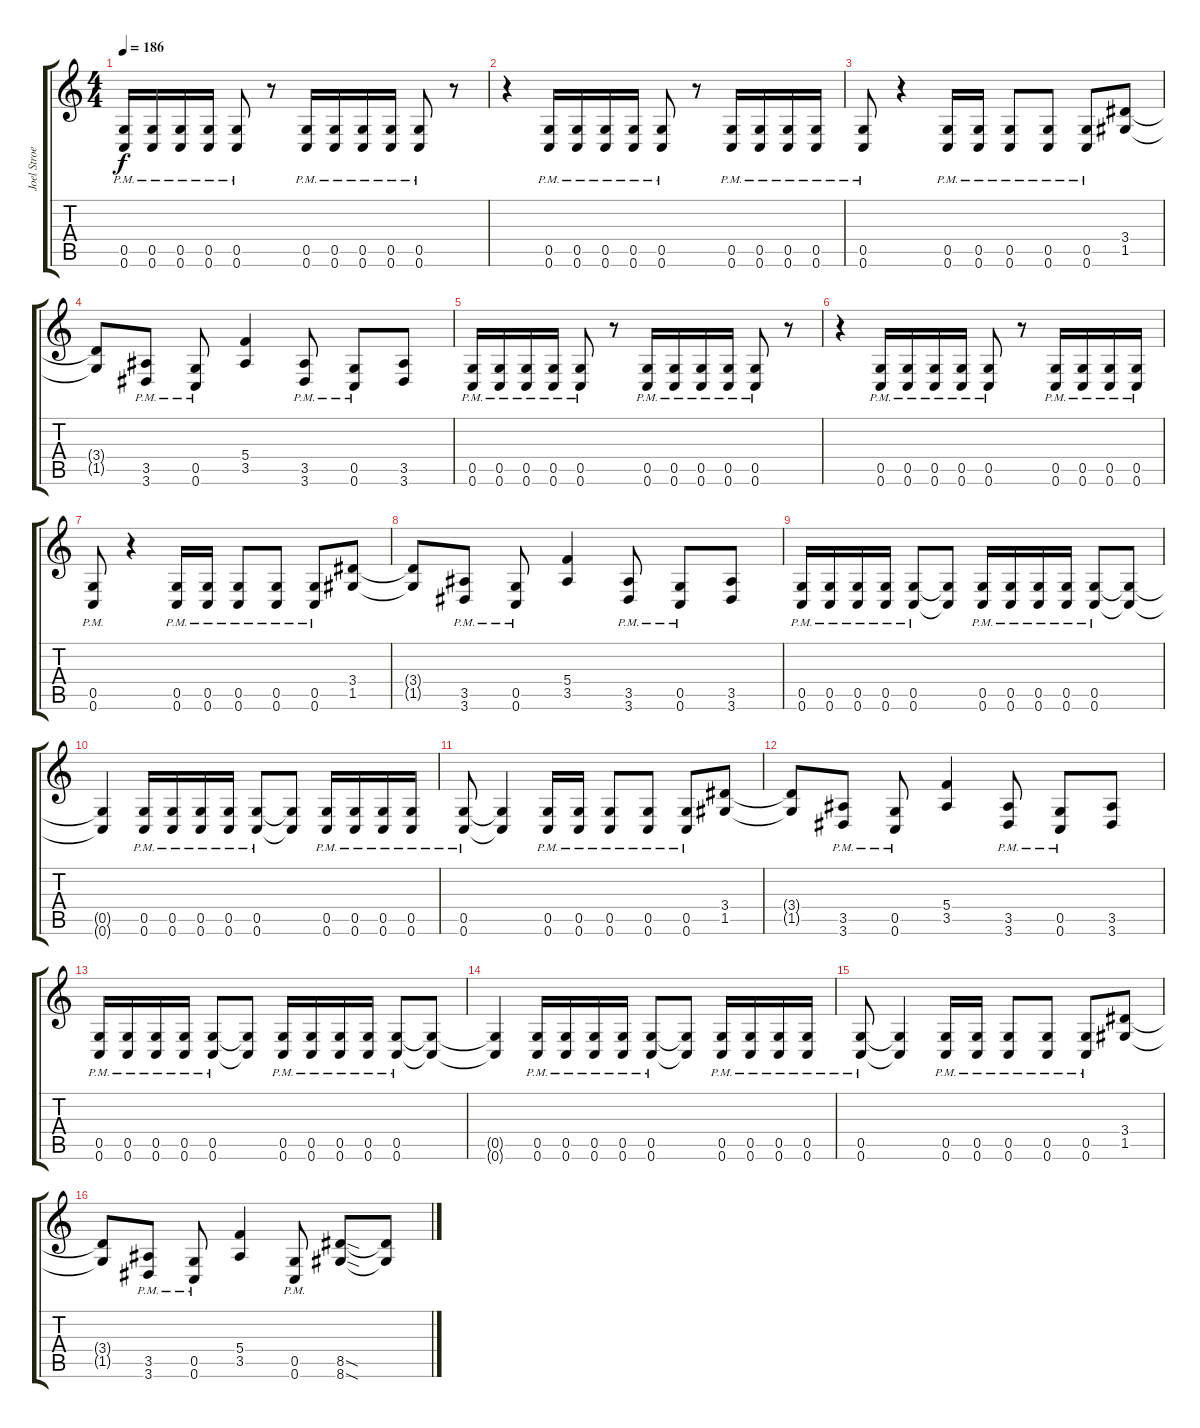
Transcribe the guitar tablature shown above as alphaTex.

\track ("Joel Stroetzel" "Joel Stroe") {instrument distortionguitar}
\staff {score tabs}
\tuning (D4 A3 F3 C3 G2 C2) {hide}
\ts (4 4)
\tempo 186
\clef g2
\ks c
(0.5{pm} 0.6{pm}).16{dy f} (0.5{pm} 0.6{pm}).16 (0.5{pm} 0.6{pm}).16 (0.5{pm} 0.6{pm}).16 (0.5{pm} 0.6{pm}).8 r.8 (0.5{pm} 0.6{pm}).16 (0.5{pm} 0.6{pm}).16 (0.5{pm} 0.6{pm}).16 (0.5{pm} 0.6{pm}).16 (0.5{pm} 0.6{pm}).8 r.8 |
r.4 (0.5{pm} 0.6{pm}).16 (0.5{pm} 0.6{pm}).16 (0.5{pm} 0.6{pm}).16 (0.5{pm} 0.6{pm}).16 (0.5{pm} 0.6{pm}).8 r.8 (0.5{pm} 0.6{pm}).16 (0.5{pm} 0.6{pm}).16 (0.5{pm} 0.6{pm}).16 (0.5{pm} 0.6{pm}).16 |
(0.5{pm} 0.6{pm}).8 r.4 (0.5{pm} 0.6{pm}).16 (0.5{pm} 0.6{pm}).16 (0.5{pm} 0.6{pm}).8 (0.5{pm} 0.6{pm}).8 (0.5{pm} 0.6{pm}).8 (3.4 1.5).8 |
(3.4{t} 1.5{t}).8 (3.5{pm} 3.6{pm}).8 (0.5{pm} 0.6{pm}).8 (5.4 3.5).4 (3.5{pm} 3.6{pm}).8 (0.5{pm} 0.6{pm}).8 (3.5 3.6).8 |
(0.5{pm} 0.6{pm}).16 (0.5{pm} 0.6{pm}).16 (0.5{pm} 0.6{pm}).16 (0.5{pm} 0.6{pm}).16 (0.5{pm} 0.6{pm}).8 r.8 (0.5{pm} 0.6{pm}).16 (0.5{pm} 0.6{pm}).16 (0.5{pm} 0.6{pm}).16 (0.5{pm} 0.6{pm}).16 (0.5{pm} 0.6{pm}).8 r.8 |
r.4 (0.5{pm} 0.6{pm}).16 (0.5{pm} 0.6{pm}).16 (0.5{pm} 0.6{pm}).16 (0.5{pm} 0.6{pm}).16 (0.5{pm} 0.6{pm}).8 r.8 (0.5{pm} 0.6{pm}).16 (0.5{pm} 0.6{pm}).16 (0.5{pm} 0.6{pm}).16 (0.5{pm} 0.6{pm}).16 |
(0.5{pm} 0.6{pm}).8 r.4 (0.5{pm} 0.6{pm}).16 (0.5{pm} 0.6{pm}).16 (0.5{pm} 0.6{pm}).8 (0.5{pm} 0.6{pm}).8 (0.5{pm} 0.6{pm}).8 (3.4 1.5).8 |
(3.4{t} 1.5{t}).8 (3.5{pm} 3.6{pm}).8 (0.5{pm} 0.6{pm}).8 (5.4 3.5).4 (3.5{pm} 3.6{pm}).8 (0.5{pm} 0.6{pm}).8 (3.5 3.6).8 |
(0.5{pm} 0.6{pm}).16 (0.5{pm} 0.6{pm}).16 (0.5{pm} 0.6{pm}).16 (0.5{pm} 0.6{pm}).16 (0.5{pm} 0.6{pm}).8 (0.5{t} 0.6{t}).8 (0.5{pm} 0.6{pm}).16 (0.5{pm} 0.6{pm}).16 (0.5{pm} 0.6{pm}).16 (0.5{pm} 0.6{pm}).16 (0.5{pm} 0.6{pm}).8 (0.5{t} 0.6{t}).8 |
(0.5{t} 0.6{t}).4 (0.5{pm} 0.6{pm}).16 (0.5{pm} 0.6{pm}).16 (0.5{pm} 0.6{pm}).16 (0.5{pm} 0.6{pm}).16 (0.5{pm} 0.6{pm}).8 (0.5{t} 0.6{t}).8 (0.5{pm} 0.6{pm}).16 (0.5{pm} 0.6{pm}).16 (0.5{pm} 0.6{pm}).16 (0.5{pm} 0.6{pm}).16 |
(0.5{pm} 0.6{pm}).8 (0.5{t} 0.6{t}).4 (0.5{pm} 0.6{pm}).16 (0.5{pm} 0.6{pm}).16 (0.5{pm} 0.6{pm}).8 (0.5{pm} 0.6{pm}).8 (0.5{pm} 0.6{pm}).8 (3.4 1.5).8 |
(3.4{t} 1.5{t}).8 (3.5{pm} 3.6{pm}).8 (0.5{pm} 0.6{pm}).8 (5.4 3.5).4 (3.5{pm} 3.6{pm}).8 (0.5{pm} 0.6{pm}).8 (3.5 3.6).8 |
(0.5{pm} 0.6{pm}).16 (0.5{pm} 0.6{pm}).16 (0.5{pm} 0.6{pm}).16 (0.5{pm} 0.6{pm}).16 (0.5{pm} 0.6{pm}).8 (0.5{t} 0.6{t}).8 (0.5{pm} 0.6{pm}).16 (0.5{pm} 0.6{pm}).16 (0.5{pm} 0.6{pm}).16 (0.5{pm} 0.6{pm}).16 (0.5{pm} 0.6{pm}).8 (0.5{t} 0.6{t}).8 |
(0.5{t} 0.6{t}).4 (0.5{pm} 0.6{pm}).16 (0.5{pm} 0.6{pm}).16 (0.5{pm} 0.6{pm}).16 (0.5{pm} 0.6{pm}).16 (0.5{pm} 0.6{pm}).8 (0.5{t} 0.6{t}).8 (0.5{pm} 0.6{pm}).16 (0.5{pm} 0.6{pm}).16 (0.5{pm} 0.6{pm}).16 (0.5{pm} 0.6{pm}).16 |
(0.5{pm} 0.6{pm}).8 (0.5{t} 0.6{t}).4 (0.5{pm} 0.6{pm}).16 (0.5{pm} 0.6{pm}).16 (0.5{pm} 0.6{pm}).8 (0.5{pm} 0.6{pm}).8 (0.5{pm} 0.6{pm}).8 (3.4 1.5).8 |
(3.4{t} 1.5{t}).8 (3.5{pm} 3.6{pm}).8 (0.5{pm} 0.6{pm}).8 (5.4 3.5).4 (0.5{pm} 0.6{pm}).8 (8.5{sod} 8.6{sod}).8 (8.5{t} 8.6{t}).8
